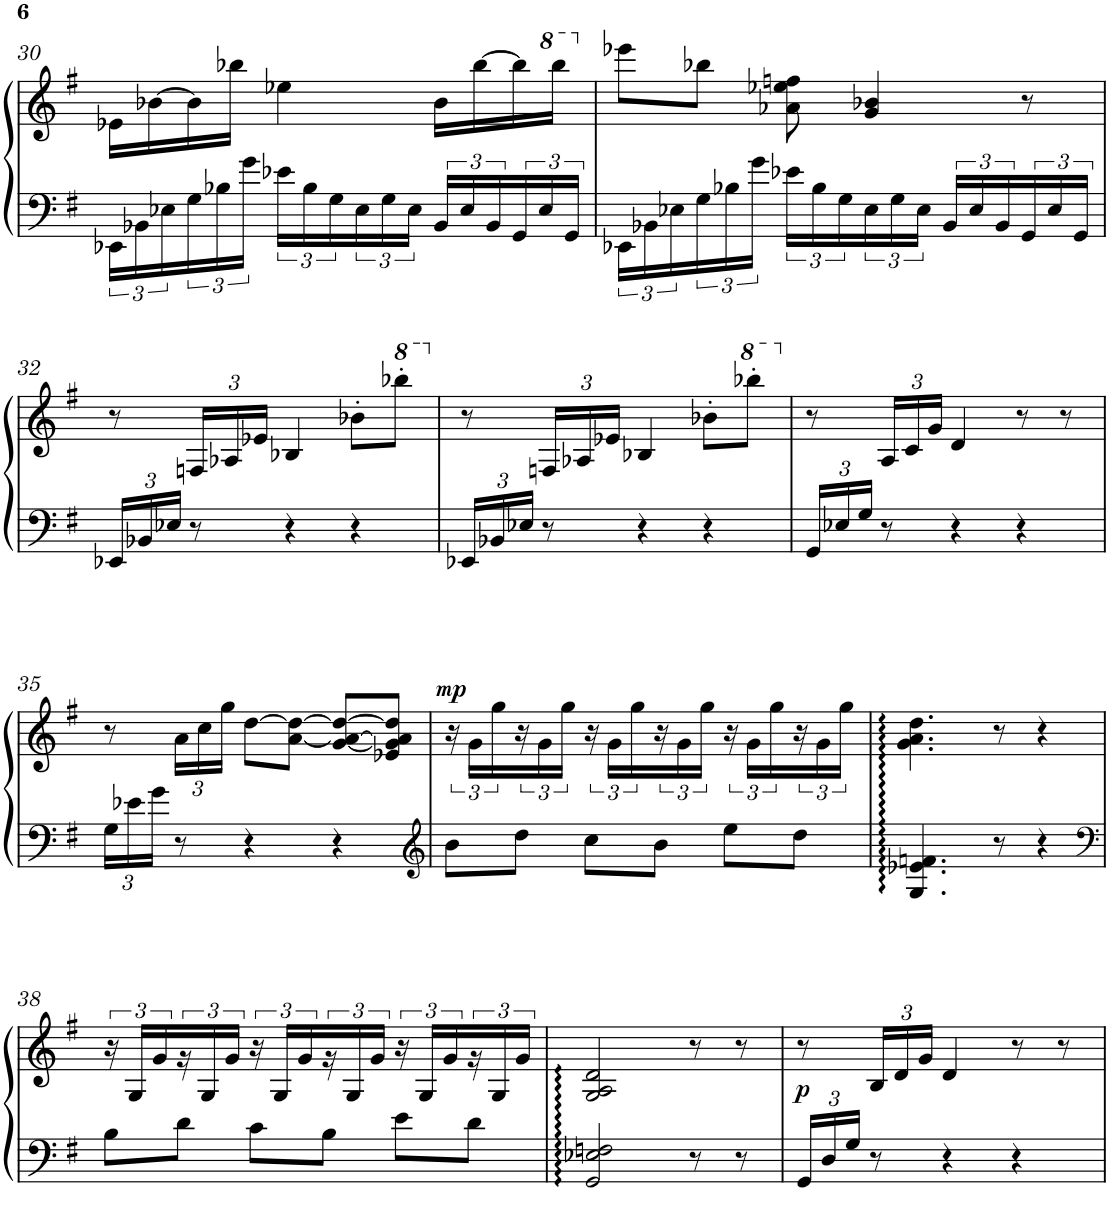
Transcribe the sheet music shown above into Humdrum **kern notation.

**kern	**kern	**dynam
*part1	*part1	*part1
*staff2	*staff1	*staff1/2
*I"Grand Piano	*	*
*I'Pno.	*	*
!!LO:PB:g=z
*clefF4	*clefG2	*
*k[f#]	*k[f#]	*
*G:	*G:	*
*M3/4	*M3/4	*
=30	=30	=30
24EE-X\LL	16e-X\LL	.
24BB-X\	.	.
.	[16b-X\	.
24E-X\	.	.
24G\	16b-\]	.
24B-X\	.	.
.	16bb-X\JJ	.
24g\JJ	.	.
24e-X\LL	4ee-X\	.
24B-\	.	.
24G\	.	.
24E-\	.	.
24G\	.	.
24E-\JJ	.	.
24BB-/LL	16b-\LL	.
24E-/	.	.
.	[16bb-\	.
24BB-/	.	.
24GG/	16bb-\]	.
24E-/	.	.
*	*8va	*
.	16bbb-\JJ	.
24GG/JJ	.	.
=31	=31	=31
*	*X8va	*
24EE-X\LL	8eee-X\L	.
24BB-X\	.	.
24E-X\	.	.
24G\	8bb-X\J	.
24B-X\	.	.
24g\JJ	.	.
24e-X\LL	8a-X\ 8ee-X\ 8ffn\	.
24B-\	.	.
24G\	.	.
24E-\	4g/ 4b-X/	.
24G\	.	.
24E-\JJ	.	.
24BB-/LL	.	.
24E-/	.	.
24BB-/	.	.
24GG/	8r	.
24E-/	.	.
24GG/JJ	.	.
!!LO:LB:g=z
=32	=32	=32
*Xbrackettup	*	*
24EE-X/LL	8r	.
24BB-X/	.	.
24E-X/JJ	.	.
*	*Xbrackettup	*
8r	24Fn/LL	.
.	24A-X/	.
.	24e-X/JJ	.
4r	4B-X/	.
4r	8b-X'\L	.
*	*8va	*
.	8bbb-X'\J	.
=33	=33	=33
*	*X8va	*
24EE-X/LL	8r	.
24BB-X/	.	.
24E-X/JJ	.	.
8r	24Fn/LL	.
.	24A-X/	.
.	24e-X/JJ	.
4r	4B-X/	.
4r	8b-X'\L	.
*	*8va	*
.	8bbb-X'\J	.
=34	=34	=34
*	*X8va	*
24GG/LL	8r	.
24E-X/	.	.
24G/JJ	.	.
8r	24A/LL	.
.	24c/	.
.	24g/JJ	.
4r	4d/	.
4r	8r	.
.	8r	.
!!LO:LB:g=z
=35	=35	=35
24G\LL	8r	.
24e-X\	.	.
24g\JJ	.	.
8r	24a\LL	.
.	24cc\	.
.	24gg\JJ	.
4r	[8dd\L	.
.	[8a\ 8dd\_J	.
4r	[8g/ 8a/_ 8dd/_L	.
.	8e-X/ 8g/] 8a/] 8dd/]J	.
=36	=36	=36
*clefG2	*	*
*	*brackettup	*
!	!	!LO:DY:a
8b\L	24r	mp
.	24g\LL	.
.	24gg\	.
8dd\J	24r	.
.	24g\	.
.	24gg\JJ	.
8cc\L	24r	.
.	24g\LL	.
.	24gg\	.
8b\J	24r	.
.	24g\	.
.	24gg\JJ	.
8ee\L	24r	.
.	24g\LL	.
.	24gg\	.
8dd\J	24r	.
.	24g\	.
.	24gg\JJ	.
=37	=37	=37
4.G/:: 4.e-X/:: 4.fn/::	4.g\ 4.a\ 4.dd\	.
8r	8r	.
4r	4r	.
!!LO:LB:g=z
=38	=38	=38
*clefF4	*	*
8B\L	24r	.
.	24G/LL	.
.	24g/	.
8d\J	24r	.
.	24G/	.
.	24g/JJ	.
8c\L	24r	.
.	24G/LL	.
.	24g/	.
8B\J	24r	.
.	24G/	.
.	24g/JJ	.
8e\L	24r	.
.	24G/LL	.
.	24g/	.
8d\J	24r	.
.	24G/	.
.	24g/JJ	.
=39	=39	=39
2GG/:: 2E-X/:: 2Fn/::	2G/ 2A/ 2d/	.
8r	8r	.
8r	8r	.
=40	=40	=40
!	!	!LO:DY:b
24GG/LL	8r	p
24D/	.	.
24G/JJ	.	.
*	*Xbrackettup	*
8r	24B/LL	.
.	24d/	.
.	24g/JJ	.
4r	4d/	.
4r	8r	.
.	8r	.
=	=	=
*-	*-	*-
